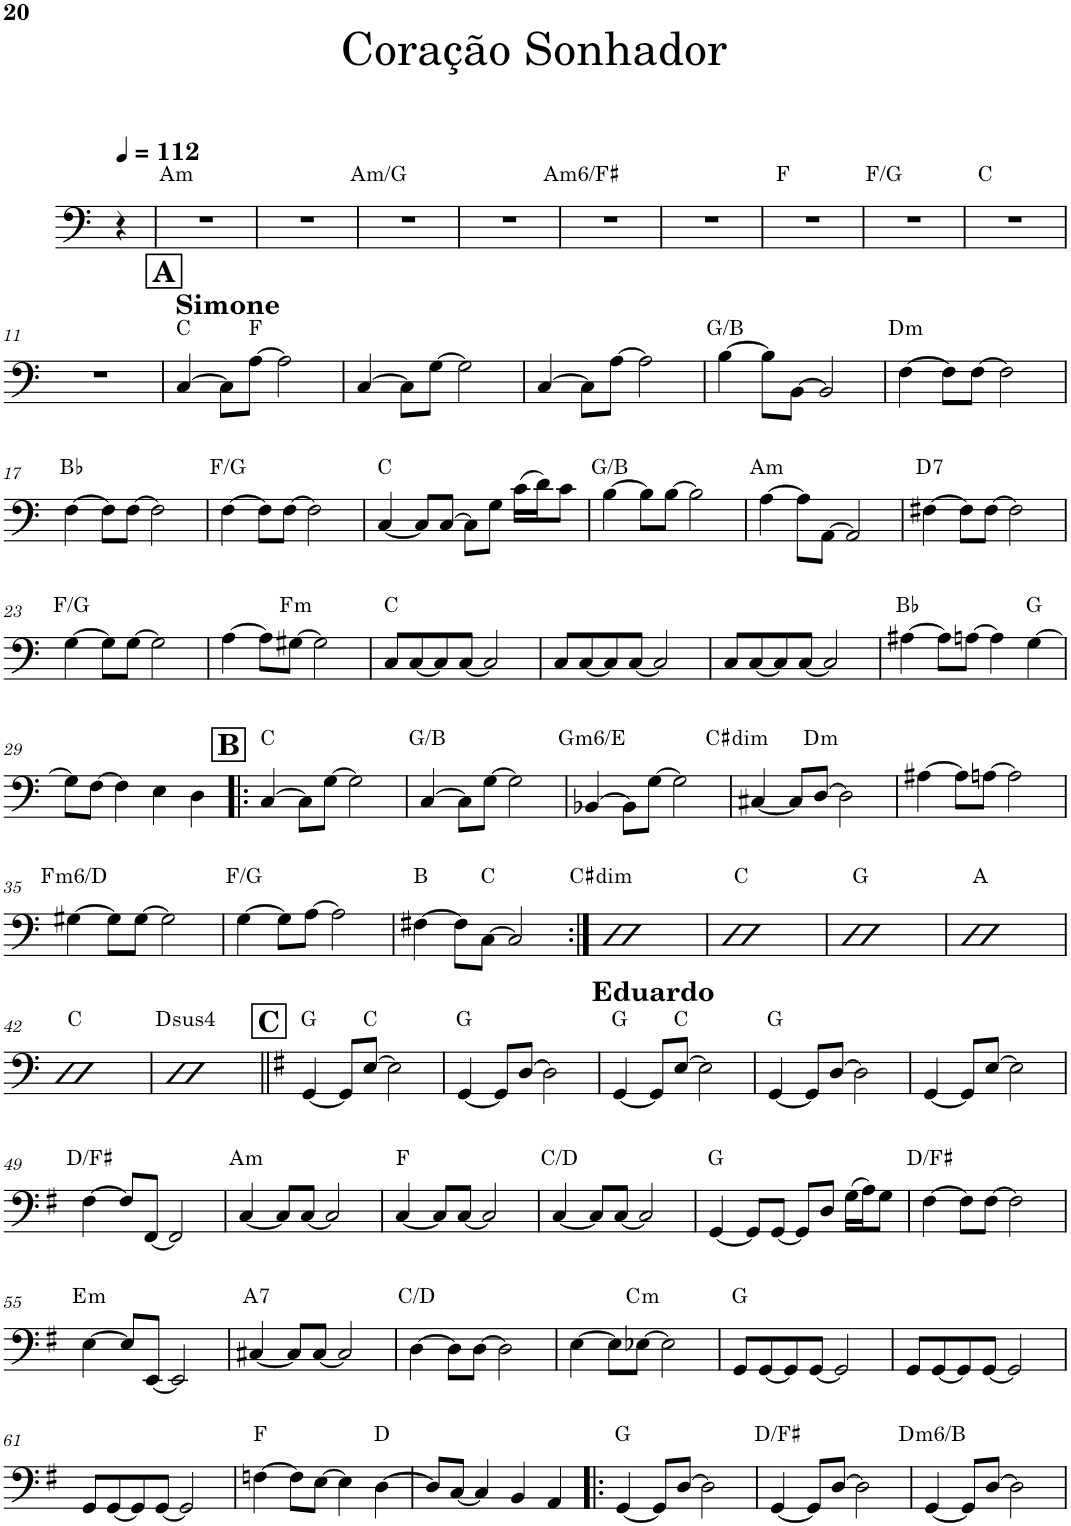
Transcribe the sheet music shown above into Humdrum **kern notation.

**kern	**harte
*part1	*part1
*staff1	*
*I"Acoustic Bass	*
*I'Bass	*
!!LO:PB:g=z
*clefF4	*
*Trd7c12	*
*k[]	*
*M4/4	*
*MM112	*
=1	=1
4r	.
=2	=2
!	!LO:H:kt=m
1r	A:min
=3	=3
1r	.
=4	=4
!	!LO:H:kt=m
1r	A:min/b7
=5	=5
1r	.
=6	=6
!	!LO:H:kt=m6
1r	A:min6/6
=7	=7
1r	.
=8	=8
1r	F:maj
=9	=9
1r	F:maj/2
=10	=10
1r	C:maj
!!LO:LB:g=z
=11	=11
1r	.
!!LO:REH:place=s1:a:B:cj:fs=14:t=A
=12	=12
!LO:TX:a:B:t=Simone	!
[4C/	C:maj
8C\L]	.
[8A\J	F:maj
2A\]	.
=13	=13
[4C/	.
8C\L]	.
[8G\J	.
2G\]	.
=14	=14
[4C/	.
8C\L]	.
[8A\J	.
2A\]	.
=15	=15
[4B\	G:maj/3
8B\L]	.
[8BB\J	.
2BB/]	.
=16	=16
!	!LO:H:kt=m
[4F\	D:min
8F\L]	.
[8F\J	.
2F\]	.
!!LO:LB:g=z
=17	=17
[4F\	Bb:maj
8F\L]	.
[8F\J	.
2F\]	.
=18	=18
[4F\	F:maj/2
8F\L]	.
[8F\J	.
2F\]	.
=19	=19
[4C/	C:maj
8C/L]	.
[8C/J	.
8C\L]	.
8G\J	.
(16c\LL	.
16d\J)	.
8c\J	.
=20	=20
[4B\	G:maj/3
8B\L]	.
[8B\J	.
2B\]	.
=21	=21
!	!LO:H:kt=m
[4A\	A:min
8A\L]	.
[8AA\J	.
2AA/]	.
=22	=22
!	!LO:H:kt=7
[4F#X\	D:7
8F#\L]	.
[8F#\J	.
2F#\]	.
!!LO:LB:g=z
=23	=23
[4G\	F:maj/2
8G\L]	.
[8G\J	.
2G\]	.
=24	=24
[4A\	.
8A\L]	.
!	!LO:H:kt=m
[8G#X\J	F:min
2G#\]	.
=25	=25
8C/L	C:maj
[8C/	.
8C/]	.
[8C/J	.
2C/]	.
=26	=26
8C/L	.
[8C/	.
8C/]	.
[8C/J	.
2C/]	.
=27	=27
8C/L	.
[8C/	.
8C/]	.
[8C/J	.
2C/]	.
=28	=28
[4A#X\	Bb:maj
8A#\L]	.
[8An\J	.
4A\]	.
[4G\	G:maj
!!LO:LB:g=z
=29	=29
8G\L]	.
[8F\J	.
4F\]	.
4E\	.
4D\	.
!!LO:REH:place=s1:a:B:cj:fs=14:t=B
=30!|:	=30!|:
[4C/	C:maj
8C\L]	.
[8G\J	.
2G\]	.
=31	=31
[4C/	G:maj/3
8C\L]	.
[8G\J	.
2G\]	.
=32	=32
!	!LO:H:kt=m6
[4BB-X/	G:min6/6
8BB-\L]	.
[8G\J	.
2G\]	.
=33	=33
!	!LO:H:kt=dim
[4C#X/	C#:dim
8C#/L]	.
!	!LO:H:kt=m
[8D/J	D:min
2D\]	.
=34	=34
[4A#X\	.
8A#\L]	.
[8An\J	.
2A\]	.
!!LO:LB:g=z
=35	=35
!	!LO:H:kt=m6
[4G#X\	F:min6/6
8G#\L]	.
[8G#\J	.
2G#\]	.
=36	=36
[4G\	F:maj/2
8G\L]	.
[8A\J	.
2A\]	.
=37	=37
[4F#X\	B:maj
8F#\L]	.
[8C\J	C:maj
2C/]	.
=38:|!	=38:|!
!	!LO:H:kt=dim
1D	C#:dim
=39	=39
1D	C:maj
=40	=40
1D	G:maj
=41	=41
1D	A:maj
!!LO:LB:g=z
=42	=42
1D	C:maj
=43	=43
!	!LO:H:kt=4
1D	D:sus4
!!LO:REH:place=s1:a:B:cj:fs=14:t=C
=44||	=44||
*k[f#]	*
[4GG/	G:maj
8GG/L]	.
[8E/J	C:maj
2E\]	.
=45	=45
[4GG/	G:maj
8GG/L]	.
[8D/J	.
2D\]	.
=46	=46
!LO:TX:a:B:t=Eduardo	!
[4GG/	G:maj
8GG/L]	.
[8E/J	C:maj
2E\]	.
=47	=47
[4GG/	G:maj
8GG/L]	.
[8D/J	.
2D\]	.
=48	=48
[4GG/	.
8GG/L]	.
[8E/J	.
2E\]	.
!!LO:LB:g=z
=49	=49
[4F#\	D:maj/3
8F#/L]	.
[8FF#/J	.
2FF#/]	.
=50	=50
!	!LO:H:kt=m
[4C/	A:min
8C/L]	.
[8C/J	.
2C/]	.
=51	=51
[4C/	F:maj
8C/L]	.
[8C/J	.
2C/]	.
=52	=52
[4C/	C:maj/2
8C/L]	.
[8C/J	.
2C/]	.
=53	=53
[4GG/	G:maj
8GG/L]	.
[8GG/J	.
8GG/L]	.
8D/J	.
(16G\LL	.
16A\J)	.
8G\J	.
=54	=54
[4F#\	D:maj/3
8F#\L]	.
[8F#\J	.
2F#\]	.
!!LO:LB:g=z
=55	=55
!	!LO:H:kt=m
[4E\	E:min
8E/L]	.
[8EE/J	.
2EE/]	.
=56	=56
!	!LO:H:kt=7
[4C#X/	A:7
8C#/L]	.
[8C#/J	.
2C#/]	.
=57	=57
[4D\	C:maj/2
8D\L]	.
[8D\J	.
2D\]	.
=58	=58
[4E\	.
8E\L]	.
!	!LO:H:kt=m
[8E-X\J	C:min
2E-\]	.
=59	=59
8GG/L	G:maj
[8GG/	.
8GG/]	.
[8GG/J	.
2GG/]	.
=60	=60
8GG/L	.
[8GG/	.
8GG/]	.
[8GG/J	.
2GG/]	.
!!LO:LB:g=z
=61	=61
8GG/L	.
[8GG/	.
8GG/]	.
[8GG/J	.
2GG/]	.
=62	=62
[4Fn\	F:maj
8F\L]	.
[8E\J	.
4E\]	.
[4D\	D:maj
=63	=63
8D/L]	.
[8C/J	.
4C/]	.
4BB/	.
4AA/	.
=64!|:	=64!|:
[4GG/	G:maj
8GG/L]	.
[8D/J	.
2D\]	.
=65	=65
[4GG/	D:maj/3
8GG/L]	.
[8D/J	.
2D\]	.
=66	=66
!	!LO:H:kt=m6
[4GG/	D:min6/6
8GG/L]	.
[8D/J	.
2D\]	.
=	=
*-	*-
